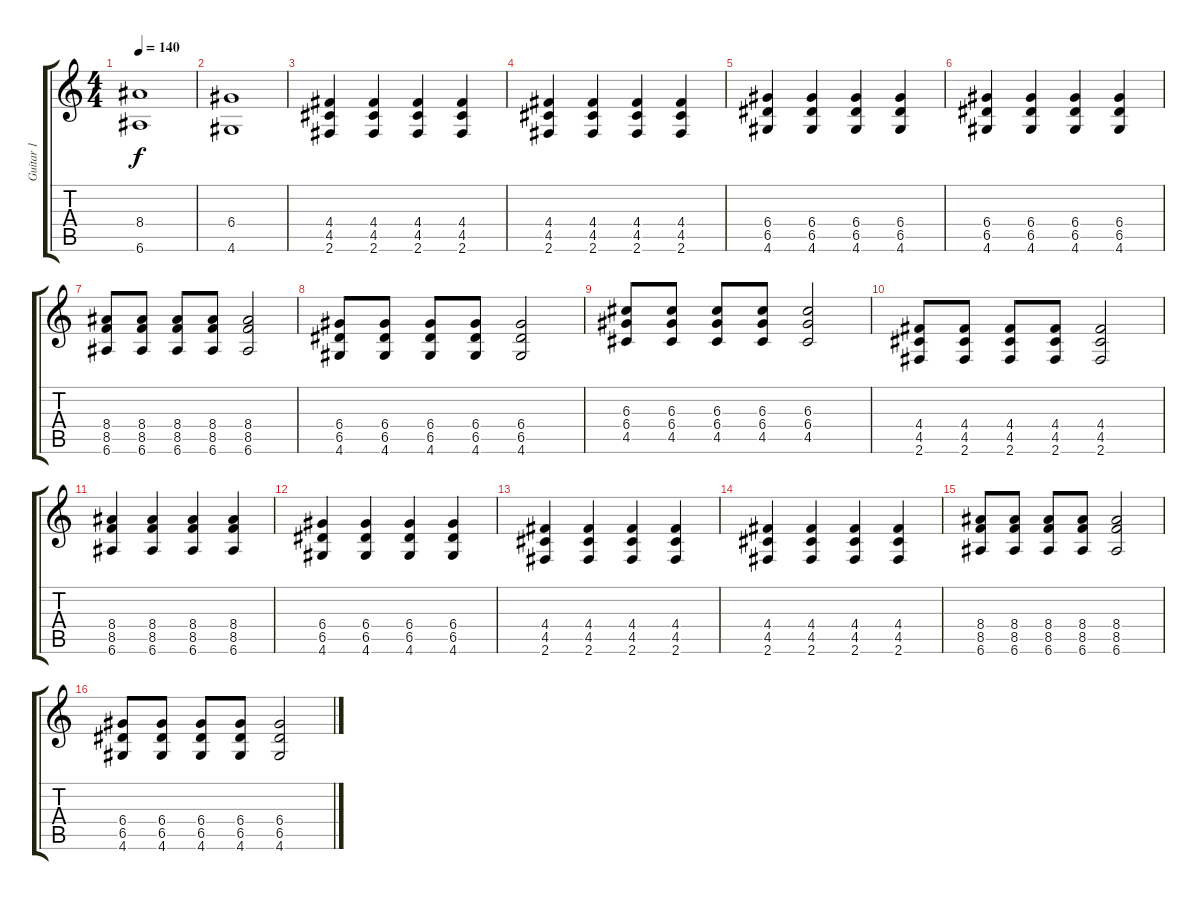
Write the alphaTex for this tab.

\track ("Guitar 1" "Guitar 1") {instrument distortionguitar}
\staff {score tabs}
\tuning (E4 B3 G3 D3 A2 E2) {hide}
\ts (4 4)
\tempo 140
\clef g2
\ks c
(8.4 6.6).1{dy f} |
(6.4 4.6).1 |
(4.4 4.5 2.6).4 (4.4 4.5 2.6).4 (4.4 4.5 2.6).4 (4.4 4.5 2.6).4 |
(4.4 4.5 2.6).4 (4.4 4.5 2.6).4 (4.4 4.5 2.6).4 (4.4 4.5 2.6).4 |
(6.4 6.5 4.6).4 (6.4 6.5 4.6).4 (6.4 6.5 4.6).4 (6.4 6.5 4.6).4 |
(6.4 6.5 4.6).4 (6.4 6.5 4.6).4 (6.4 6.5 4.6).4 (6.4 6.5 4.6).4 |
(8.4 8.5 6.6).8 (8.4 8.5 6.6).8 (8.4 8.5 6.6).8 (8.4 8.5 6.6).8 (8.4 8.5 6.6).2 |
(6.4 6.5 4.6).8 (6.4 6.5 4.6).8 (6.4 6.5 4.6).8 (6.4 6.5 4.6).8 (6.4 6.5 4.6).2 |
(6.3 6.4 4.5).8 (6.3 6.4 4.5).8 (6.3 6.4 4.5).8 (6.3 6.4 4.5).8 (6.3 6.4 4.5).2 |
(4.4 4.5 2.6).8 (4.4 4.5 2.6).8 (4.4 4.5 2.6).8 (4.4 4.5 2.6).8 (4.4 4.5 2.6).2 |
(8.4 8.5 6.6).4 (8.4 8.5 6.6).4 (8.4 8.5 6.6).4 (8.4 8.5 6.6).4 |
(6.4 6.5 4.6).4 (6.4 6.5 4.6).4 (6.4 6.5 4.6).4 (6.4 6.5 4.6).4 |
(4.4 4.5 2.6).4 (4.4 4.5 2.6).4 (4.4 4.5 2.6).4 (4.4 4.5 2.6).4 |
(4.4 4.5 2.6).4 (4.4 4.5 2.6).4 (4.4 4.5 2.6).4 (4.4 4.5 2.6).4 |
(8.4 8.5 6.6).8 (8.4 8.5 6.6).8 (8.4 8.5 6.6).8 (8.4 8.5 6.6).8 (8.4 8.5 6.6).2 |
(6.4 6.5 4.6).8 (6.4 6.5 4.6).8 (6.4 6.5 4.6).8 (6.4 6.5 4.6).8 (6.4 6.5 4.6).2
